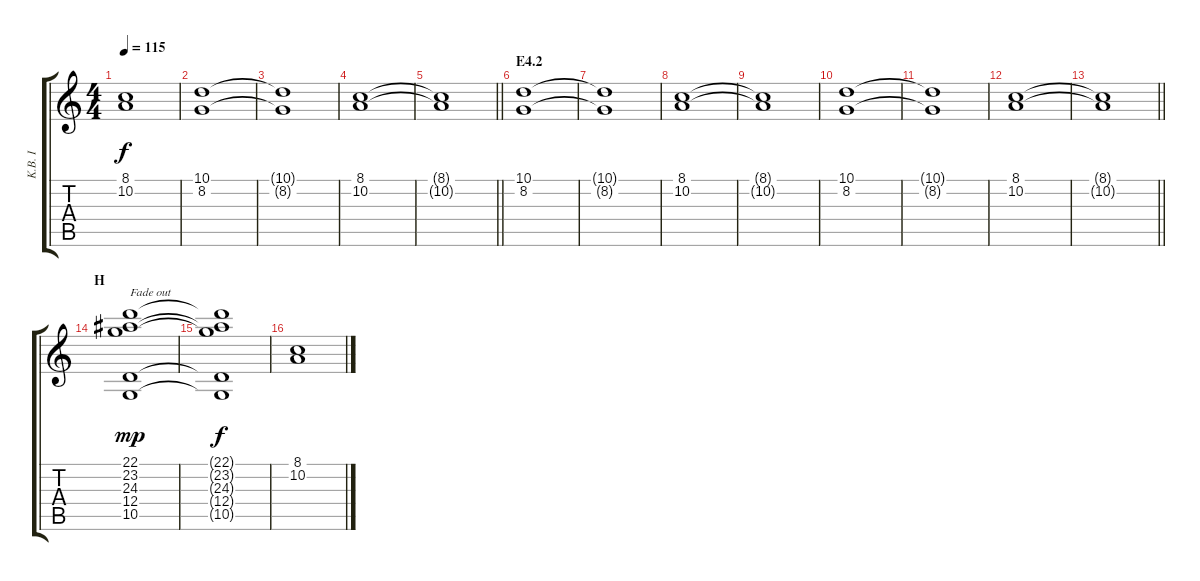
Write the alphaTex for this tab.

\track ("K.B. I" "K.B. I") {instrument synthstrings1}
\staff {score tabs}
\tuning (E4 B3 G3 D3 A2 E2) {hide}
\ts (4 4)
\tempo 115
\clef g2
\ks c
(8.1{t} 10.2{t}).1{dy f} |
(10.1 8.2).1 |
(10.1{t} 8.2{t}).1 |
(8.1 10.2).1 |
\barLineRight lightlight
(8.1{t} 10.2{t}).1 |
\section ("" "E4.2")
(10.1 8.2).1 |
(10.1{t} 8.2{t}).1 |
(8.1 10.2).1 |
(8.1{t} 10.2{t}).1 |
(10.1 8.2).1 |
(10.1{t} 8.2{t}).1 |
(8.1 10.2).1 |
\barLineRight lightlight
(8.1{t} 10.2{t}).1 |
\section ("" "H")
(22.1 23.2 24.3 12.4 10.5).1{txt "Fade out" dy mp volume 0 instrument pad8sweep} |
(22.1{t} 23.2{t} 24.3{t} 12.4{t} 10.5{t}).1{dy f} |
(8.1 10.2).1
